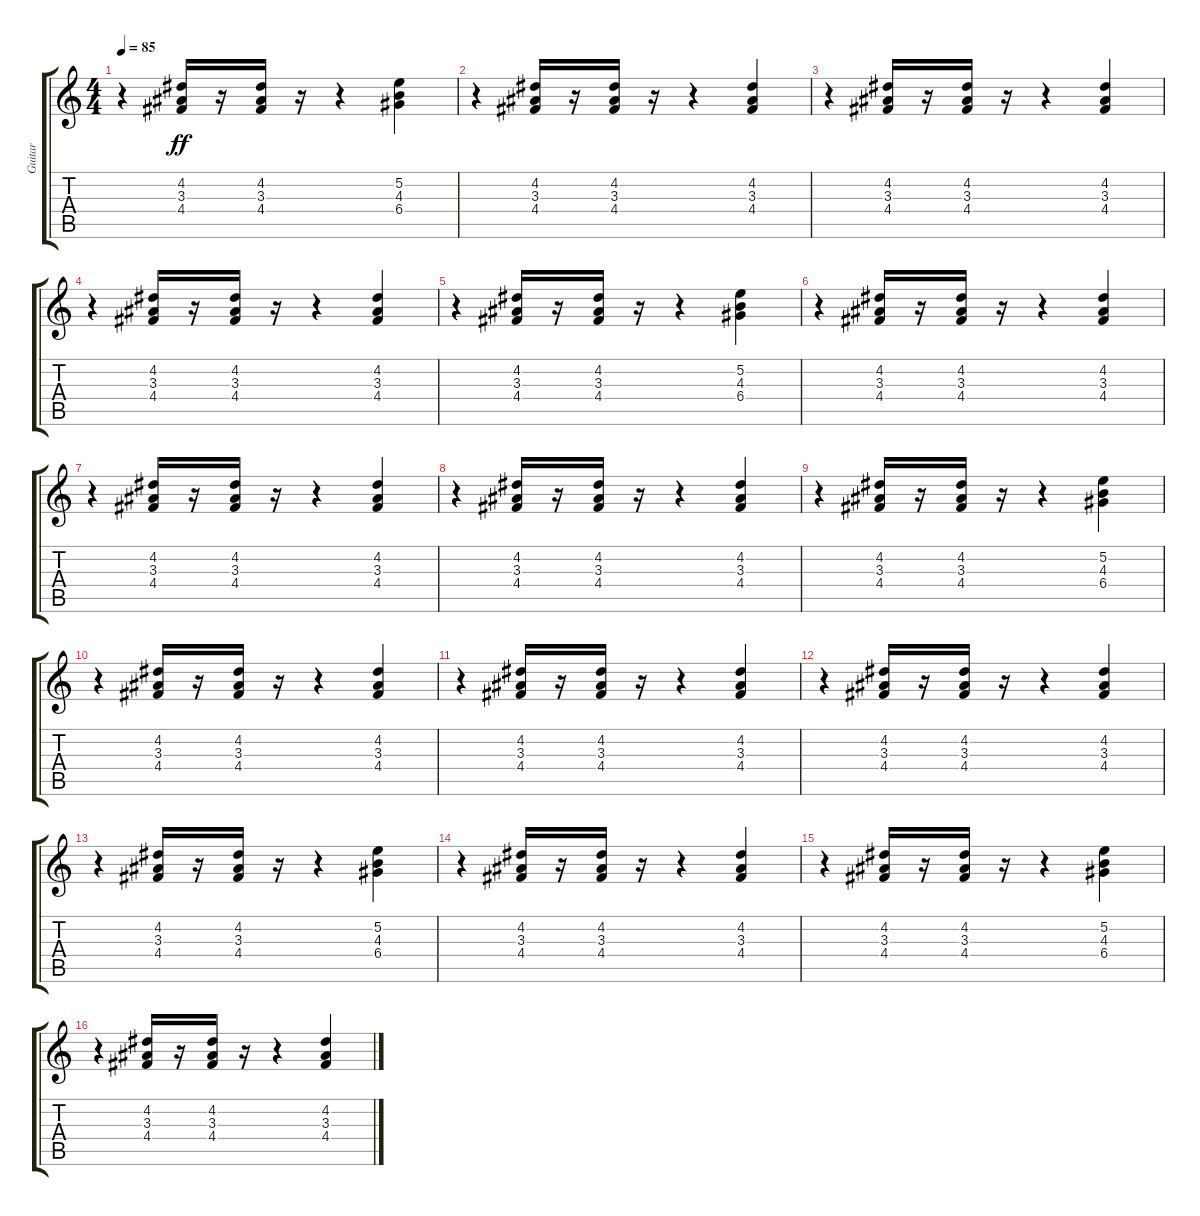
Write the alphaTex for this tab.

\track ("Guitar" "Guitar") {instrument electricguitarclean}
\staff {score tabs}
\tuning (E4 B3 G3 D3 A2 E2) {hide}
\ts (4 4)
\tempo 85
\clef g2
\ks c
r.4{dy ff} (4.2 3.3 4.4).16 r.16 (4.2 3.3 4.4).16 r.16 r.4 (5.2 4.3 6.4).4 |
r.4 (4.2 3.3 4.4).16 r.16 (4.2 3.3 4.4).16 r.16 r.4 (4.2 3.3 4.4).4 |
r.4 (4.2 3.3 4.4).16 r.16 (4.2 3.3 4.4).16 r.16 r.4 (4.2 3.3 4.4).4 |
r.4 (4.2 3.3 4.4).16 r.16 (4.2 3.3 4.4).16 r.16 r.4 (4.2 3.3 4.4).4 |
r.4 (4.2 3.3 4.4).16 r.16 (4.2 3.3 4.4).16 r.16 r.4 (5.2 4.3 6.4).4 |
r.4 (4.2 3.3 4.4).16 r.16 (4.2 3.3 4.4).16 r.16 r.4 (4.2 3.3 4.4).4 |
r.4 (4.2 3.3 4.4).16 r.16 (4.2 3.3 4.4).16 r.16 r.4 (4.2 3.3 4.4).4 |
r.4 (4.2 3.3 4.4).16 r.16 (4.2 3.3 4.4).16 r.16 r.4 (4.2 3.3 4.4).4 |
r.4 (4.2 3.3 4.4).16 r.16 (4.2 3.3 4.4).16 r.16 r.4 (5.2 4.3 6.4).4 |
r.4 (4.2 3.3 4.4).16 r.16 (4.2 3.3 4.4).16 r.16 r.4 (4.2 3.3 4.4).4 |
r.4 (4.2 3.3 4.4).16 r.16 (4.2 3.3 4.4).16 r.16 r.4 (4.2 3.3 4.4).4 |
r.4 (4.2 3.3 4.4).16 r.16 (4.2 3.3 4.4).16 r.16 r.4 (4.2 3.3 4.4).4 |
r.4 (4.2 3.3 4.4).16 r.16 (4.2 3.3 4.4).16 r.16 r.4 (5.2 4.3 6.4).4 |
r.4 (4.2 3.3 4.4).16 r.16 (4.2 3.3 4.4).16 r.16 r.4 (4.2 3.3 4.4).4 |
r.4 (4.2 3.3 4.4).16 r.16 (4.2 3.3 4.4).16 r.16 r.4 (5.2 4.3 6.4).4 |
r.4 (4.2 3.3 4.4).16 r.16 (4.2 3.3 4.4).16 r.16 r.4 (4.2 3.3 4.4).4
